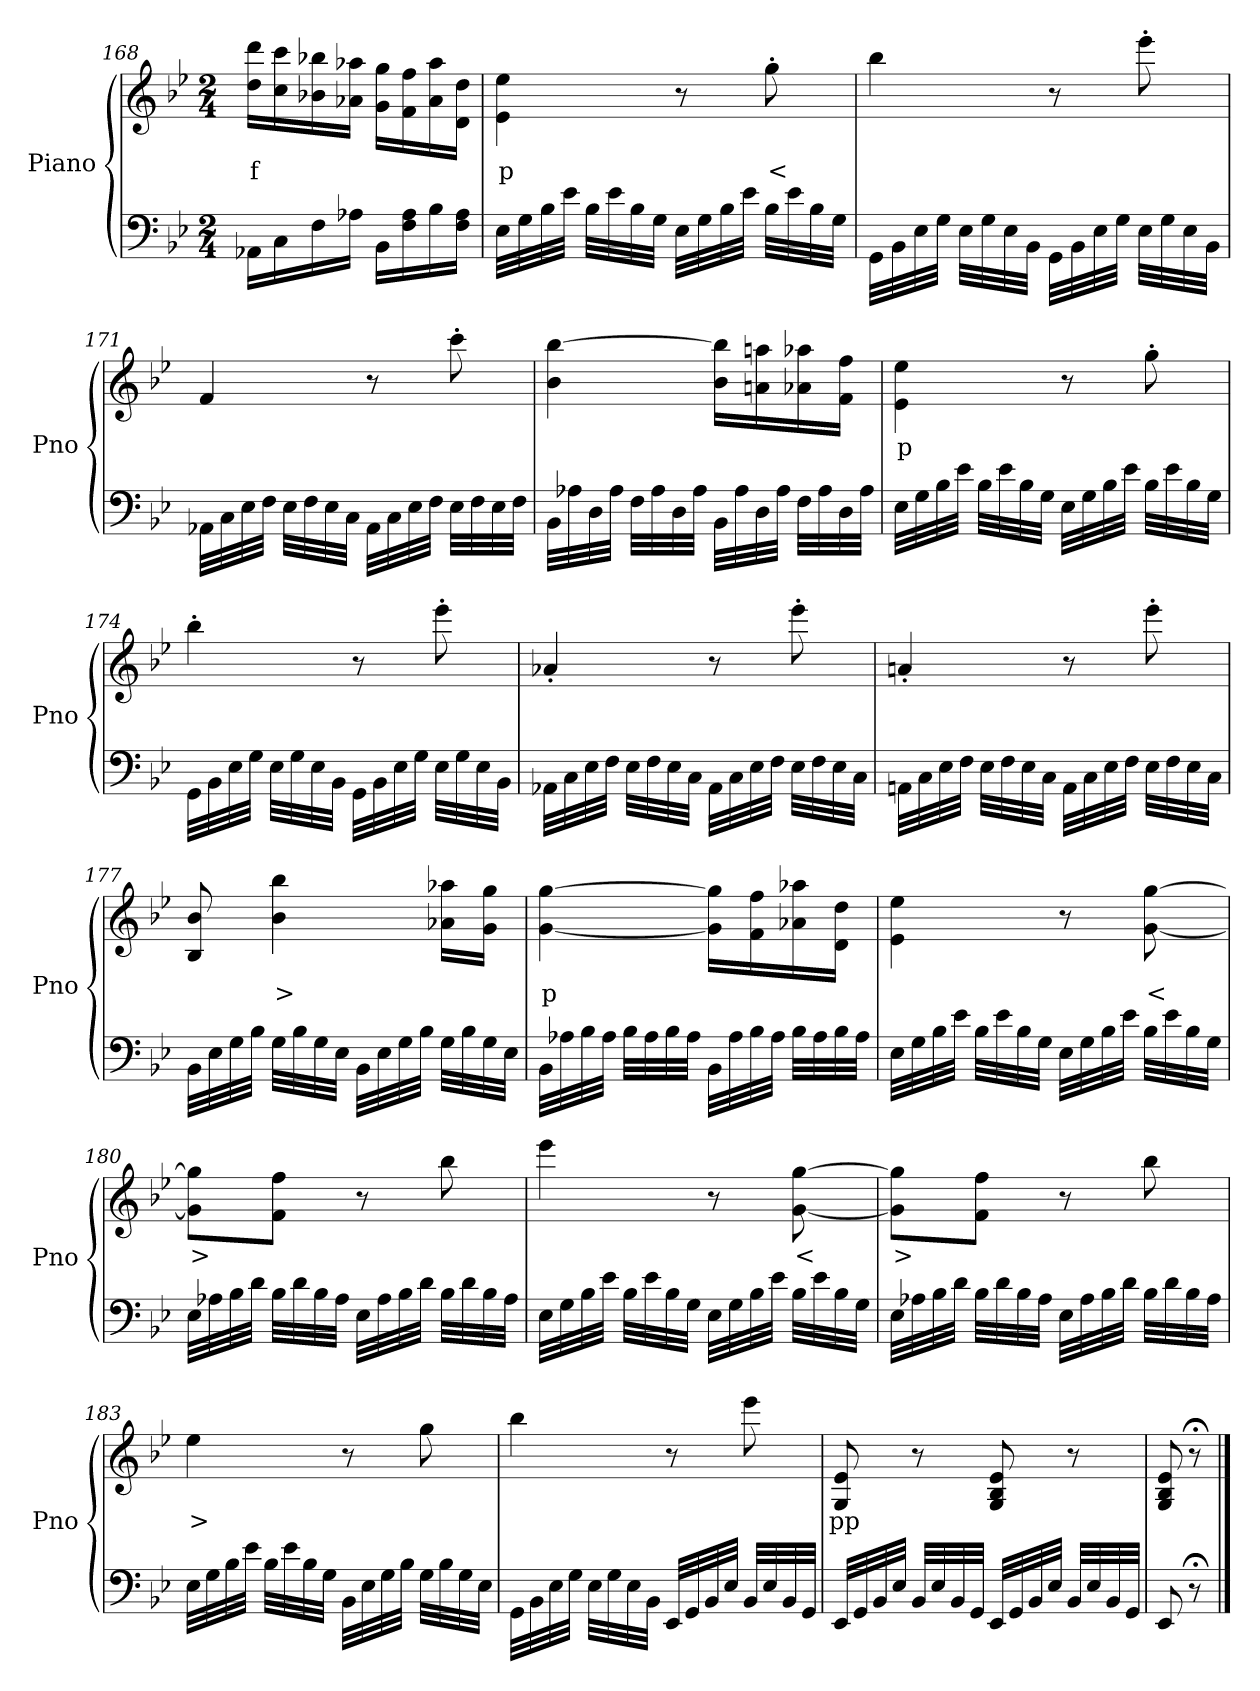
**kern	**kern	**text
*part2	*part1	*part1
*staff2	*staff1	*staff1
*I"Piano	*I"Piano	*
*I'Pno	*I'Pno	*
*clefF4	*clefG2	*
*k[b-e-]	*k[b-e-]	*
*M2/4	*M2/4	*
=168	=168	=168
16AA-X\LL	16dd\ 16ddd\LL	f
16C\	16cc\ 16ccc\	.
16F\	16b-X\ 16bb-X\	.
16A-X\JJ	16a-X\ 16aa-X\JJ	.
16BB-\LL	16g\ 16gg\LL	.
16F\ 16A-\	16f\ 16ff\	.
16B-\	16a-\ 16aa-\	.
16F\ 16A-\JJ	16d\ 16dd\JJ	.
!!LO:LB:g=z
=169	=169	=169
32E-\LLL	4e-\ 4ee-\	p
32G\	.	.
32B-\	.	.
32e-\JJJ	.	.
32B-\LLL	.	.
32e-\	.	.
32B-\	.	.
32G\JJJ	.	.
32E-\LLL	8r	.
32G\	.	.
32B-\	.	.
32e-\JJJ	.	.
32B-\LLL	8gg'\	<
32e-\	.	.
32B-\	.	.
32G\JJJ	.	.
=170	=170	=170
32GG\LLL	4bb-\	.
32BB-\	.	.
32E-\	.	.
32G\JJJ	.	.
32E-\LLL	.	.
32G\	.	.
32E-\	.	.
32BB-\JJJ	.	.
32GG\LLL	8r	.
32BB-\	.	.
32E-\	.	.
32G\JJJ	.	.
32E-\LLL	8eee-'\	.
32G\	.	.
32E-\	.	.
32BB-\JJJ	.	.
=171	=171	=171
32AA-X\LLL	4f/	.
32C\	.	.
32E-\	.	.
32F\JJJ	.	.
32E-\LLL	.	.
32F\	.	.
32E-\	.	.
32C\JJJ	.	.
32AA-\LLL	8r	.
32C\	.	.
32E-\	.	.
32F\JJJ	.	.
32E-\LLL	8ccc'\	.
32F\	.	.
32E-\	.	.
32F\JJJ	.	.
!!LO:LB:g=z
=172	=172	=172
32BB-\LLL	4b-\ [4bb-\	.
32A-X\	.	.
32D\	.	.
32A-\JJJ	.	.
32F\LLL	.	.
32A-\	.	.
32D\	.	.
32A-\JJJ	.	.
32BB-\LLL	16b-\ 16bb-\]LL	.
32A-\	.	.
32D\	16an\ 16aan\	.
32A-\JJJ	.	.
32F\LLL	16a-X\ 16aa-X\	.
32A-\	.	.
32D\	16f\ 16ff\JJ	.
32A-\JJJ	.	.
=173	=173	=173
32E-\LLL	4e-\ 4ee-\	p
32G\	.	.
32B-\	.	.
32e-\JJJ	.	.
32B-\LLL	.	.
32e-\	.	.
32B-\	.	.
32G\JJJ	.	.
32E-\LLL	8r	.
32G\	.	.
32B-\	.	.
32e-\JJJ	.	.
32B-\LLL	8gg'\	.
32e-\	.	.
32B-\	.	.
32G\JJJ	.	.
=174	=174	=174
32GG\LLL	4bb-'\	.
32BB-\	.	.
32E-\	.	.
32G\JJJ	.	.
32E-\LLL	.	.
32G\	.	.
32E-\	.	.
32BB-\JJJ	.	.
32GG\LLL	8r	.
32BB-\	.	.
32E-\	.	.
32G\JJJ	.	.
32E-\LLL	8eee-'\	.
32G\	.	.
32E-\	.	.
32BB-\JJJ	.	.
!!LO:LB:g=z
=175	=175	=175
32AA-X\LLL	4a-X'/	.
32C\	.	.
32E-\	.	.
32F\JJJ	.	.
32E-\LLL	.	.
32F\	.	.
32E-\	.	.
32C\JJJ	.	.
32AA-\LLL	8r	.
32C\	.	.
32E-\	.	.
32F\JJJ	.	.
32E-\LLL	8eee-'\	.
32F\	.	.
32E-\	.	.
32C\JJJ	.	.
=176	=176	=176
32AAn\LLL	4an'/	.
32C\	.	.
32E-\	.	.
32F\JJJ	.	.
32E-\LLL	.	.
32F\	.	.
32E-\	.	.
32C\JJJ	.	.
32AA\LLL	8r	.
32C\	.	.
32E-\	.	.
32F\JJJ	.	.
32E-\LLL	8eee-'\	.
32F\	.	.
32E-\	.	.
32C\JJJ	.	.
=177	=177	=177
32BB-\LLL	8B-/ 8b-/	.
32E-\	.	.
32G\	.	.
32B-\JJJ	.	.
32G\LLL	4b-\ 4bb-\	>
32B-\	.	.
32G\	.	.
32E-\JJJ	.	.
32BB-\LLL	.	.
32E-\	.	.
32G\	.	.
32B-\JJJ	.	.
32G\LLL	16a-X\ 16aa-X\LL	.
32B-\	.	.
32G\	16g\ 16gg\JJ	.
32E-\JJJ	.	.
!!LO:LB:g=z
=178	=178	=178
32BB-\LLL	[4g\ [4gg\	p
32A-X\	.	.
32B-\	.	.
32A-\JJJ	.	.
32B-\LLL	.	.
32A-\	.	.
32B-\	.	.
32A-\JJJ	.	.
32BB-\LLL	16g\] 16gg\]LL	.
32A-\	.	.
32B-\	16f\ 16ff\	.
32A-\JJJ	.	.
32B-\LLL	16a-X\ 16aa-X\	.
32A-\	.	.
32B-\	16d\ 16dd\JJ	.
32A-\JJJ	.	.
=179	=179	=179
32E-\LLL	4e-\ 4ee-\	.
32G\	.	.
32B-\	.	.
32e-\JJJ	.	.
32B-\LLL	.	.
32e-\	.	.
32B-\	.	.
32G\JJJ	.	.
32E-\LLL	8r	.
32G\	.	.
32B-\	.	.
32e-\JJJ	.	.
32B-\LLL	[8g\ [8gg\	<
32e-\	.	.
32B-\	.	.
32G\JJJ	.	.
=180	=180	=180
32E-\LLL	8g\] 8gg\]L	>
32A-X\	.	.
32B-\	.	.
32d\JJJ	.	.
32B-\LLL	8f\ 8ff\J	.
32d\	.	.
32B-\	.	.
32A-\JJJ	.	.
32E-\LLL	8r	.
32A-\	.	.
32B-\	.	.
32d\JJJ	.	.
32B-\LLL	8bb-\	.
32d\	.	.
32B-\	.	.
32A-\JJJ	.	.
!!LO:PB:g=z
=181	=181	=181
32E-\LLL	4eee-\	.
32G\	.	.
32B-\	.	.
32e-\JJJ	.	.
32B-\LLL	.	.
32e-\	.	.
32B-\	.	.
32G\JJJ	.	.
32E-\LLL	8r	.
32G\	.	.
32B-\	.	.
32e-\JJJ	.	.
32B-\LLL	[8g\ [8gg\	<
32e-\	.	.
32B-\	.	.
32G\JJJ	.	.
=182	=182	=182
32E-\LLL	8g\] 8gg\]L	>
32A-X\	.	.
32B-\	.	.
32d\JJJ	.	.
32B-\LLL	8f\ 8ff\J	.
32d\	.	.
32B-\	.	.
32A-\JJJ	.	.
32E-\LLL	8r	.
32A-\	.	.
32B-\	.	.
32d\JJJ	.	.
32B-\LLL	8bb-\	.
32d\	.	.
32B-\	.	.
32A-\JJJ	.	.
=183	=183	=183
32E-\LLL	4ee-\	>
32G\	.	.
32B-\	.	.
32e-\JJJ	.	.
32B-\LLL	.	.
32e-\	.	.
32B-\	.	.
32G\JJJ	.	.
32BB-\LLL	8r	.
32E-\	.	.
32G\	.	.
32B-\JJJ	.	.
32G\LLL	8gg\	.
32B-\	.	.
32G\	.	.
32E-\JJJ	.	.
!!LO:LB:g=z
=184	=184	=184
32GG\LLL	4bb-\	.
32BB-\	.	.
32E-\	.	.
32G\JJJ	.	.
32E-\LLL	.	.
32G\	.	.
32E-\	.	.
32BB-\JJJ	.	.
32EE-/LLL	8r	.
32GG/	.	.
32BB-/	.	.
32E-/JJJ	.	.
32BB-/LLL	8eee-\	.
32E-/	.	.
32BB-/	.	.
32GG/JJJ	.	.
=185	=185	=185
32EE-/LLL	8G/ 8e-/	pp
32GG/	.	.
32BB-/	.	.
32E-/JJJ	.	.
32BB-/LLL	8r	.
32E-/	.	.
32BB-/	.	.
32GG/JJJ	.	.
32EE-/LLL	8G/ 8B-/ 8e-/	.
32GG/	.	.
32BB-/	.	.
32E-/JJJ	.	.
32BB-/LLL	8r	.
32E-/	.	.
32BB-/	.	.
32GG/JJJ	.	.
=186	=186	=186
8EE-/	8G/ 8B-/ 8e-/	.
8r;<	8r;<	.
==	==	==
*-	*-	*-
